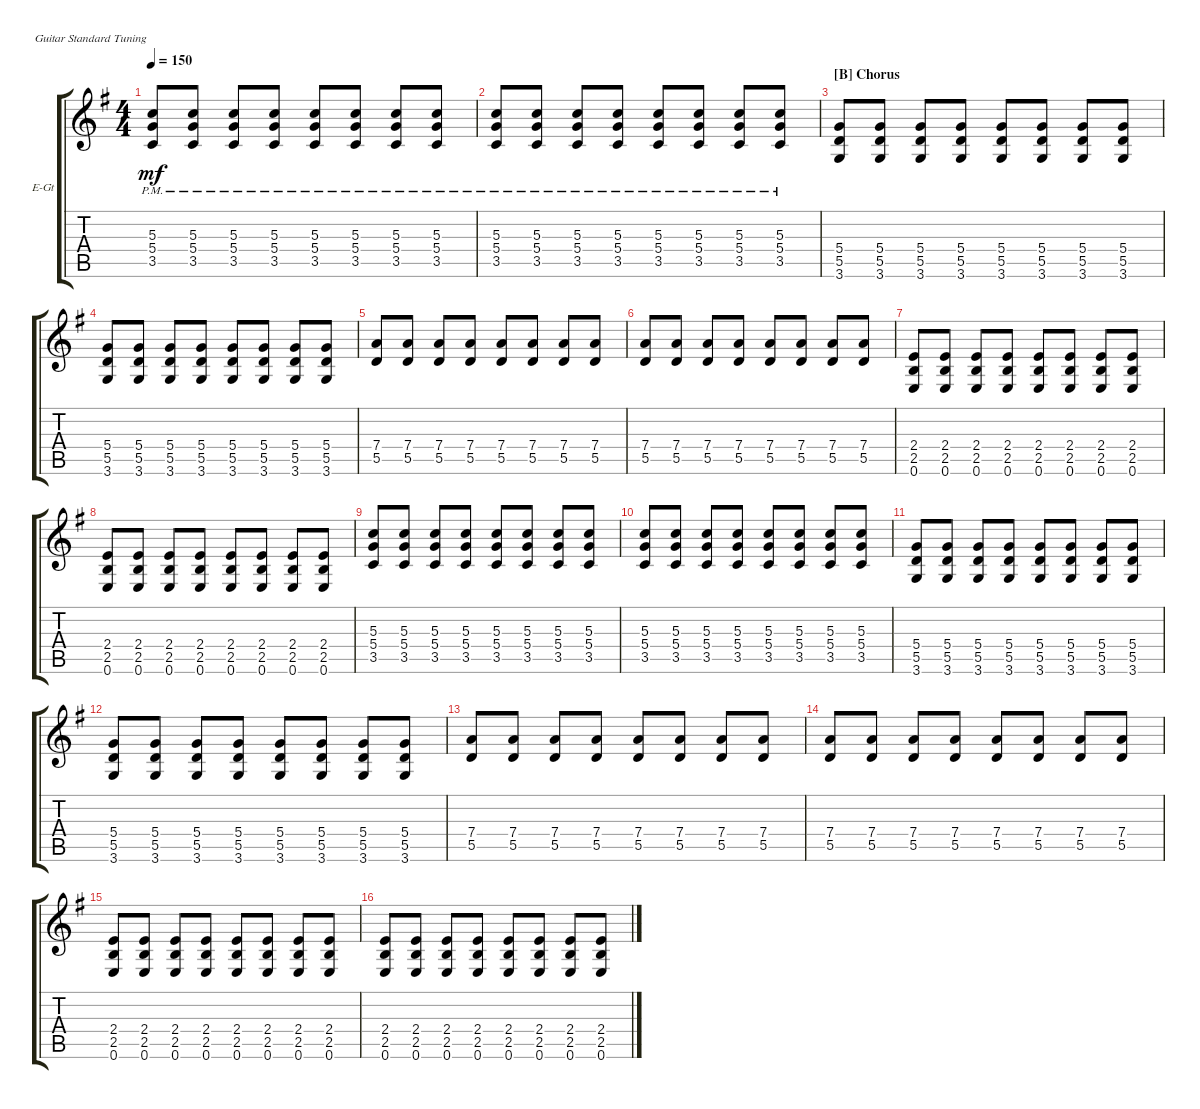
\defaultSystemsLayout 4
\bracketExtendMode groupsimilarinstruments
\firstSystemTrackNameOrientation horizontal
\otherSystemsTrackNameOrientation horizontal
\track ("Electric Guitar" "E-Gt") {instrument overdrivenguitar}
\staff {score tabs}
\tuning (E4 B3 G3 D3 A2 E2)
\ts (4 4)
\tempo 150
\clef g2
\ks g
(3.5{pm} 5.4{pm} 5.3{pm}).8{dy mf} (3.5{pm} 5.4{pm} 5.3{pm}).8 (3.5{pm} 5.4{pm} 5.3{pm}).8 (3.5{pm} 5.4{pm} 5.3{pm}).8 (3.5{pm} 5.4{pm} 5.3{pm}).8 (3.5{pm} 5.4{pm} 5.3{pm}).8 (3.5{pm} 5.4{pm} 5.3{pm}).8 (3.5{pm} 5.4{pm} 5.3{pm}).8 |
(3.5{pm} 5.4{pm} 5.3{pm}).8 (3.5{pm} 5.4{pm} 5.3{pm}).8 (3.5{pm} 5.4{pm} 5.3{pm}).8 (3.5{pm} 5.4{pm} 5.3{pm}).8 (3.5{pm} 5.4{pm} 5.3{pm}).8 (3.5{pm} 5.4{pm} 5.3{pm}).8 (3.5{pm} 5.4{pm} 5.3{pm}).8 (3.5{pm} 5.4{pm} 5.3{pm}).8 |
\section ("B" "Chorus")
(3.6 5.5 5.4).8 (3.6 5.5 5.4).8 (3.6 5.5 5.4).8 (3.6 5.5 5.4).8 (3.6 5.5 5.4).8 (3.6 5.5 5.4).8 (3.6 5.5 5.4).8 (3.6 5.5 5.4).8 |
(3.6 5.5 5.4).8 (3.6 5.5 5.4).8 (3.6 5.5 5.4).8 (3.6 5.5 5.4).8 (3.6 5.5 5.4).8 (3.6 5.5 5.4).8 (3.6 5.5 5.4).8 (3.6 5.5 5.4).8 |
(5.5 7.4).8 (5.5 7.4).8 (5.5 7.4).8 (5.5 7.4).8 (5.5 7.4).8 (5.5 7.4).8 (5.5 7.4).8 (5.5 7.4).8 |
(5.5 7.4).8 (5.5 7.4).8 (5.5 7.4).8 (5.5 7.4).8 (5.5 7.4).8 (5.5 7.4).8 (5.5 7.4).8 (5.5 7.4).8 |
(0.6 2.5 2.4).8 (0.6 2.5 2.4).8 (0.6 2.5 2.4).8 (0.6 2.5 2.4).8 (0.6 2.5 2.4).8 (0.6 2.5 2.4).8 (0.6 2.5 2.4).8 (0.6 2.5 2.4).8 |
(0.6 2.5 2.4).8 (0.6 2.5 2.4).8 (0.6 2.5 2.4).8 (0.6 2.5 2.4).8 (0.6 2.5 2.4).8 (0.6 2.5 2.4).8 (0.6 2.5 2.4).8 (0.6 2.5 2.4).8 |
(3.5 5.4 5.3).8 (3.5 5.4 5.3).8 (3.5 5.4 5.3).8 (3.5 5.4 5.3).8 (3.5 5.4 5.3).8 (3.5 5.4 5.3).8 (3.5 5.4 5.3).8 (3.5 5.4 5.3).8 |
(3.5 5.4 5.3).8 (3.5 5.4 5.3).8 (3.5 5.4 5.3).8 (3.5 5.4 5.3).8 (3.5 5.4 5.3).8 (3.5 5.4 5.3).8 (3.5 5.3 5.4).8 (3.5 5.4 5.3).8 |
(3.6 5.5 5.4).8 (3.6 5.5 5.4).8 (3.6 5.5 5.4).8 (3.6 5.5 5.4).8 (3.6 5.5 5.4).8 (3.6 5.5 5.4).8 (3.6 5.5 5.4).8 (3.6 5.5 5.4).8 |
(3.6 5.5 5.4).8 (3.6 5.5 5.4).8 (3.6 5.5 5.4).8 (3.6 5.5 5.4).8 (3.6 5.5 5.4).8 (3.6 5.5 5.4).8 (3.6 5.5 5.4).8 (3.6 5.5 5.4).8 |
(5.5 7.4).8 (5.5 7.4).8 (5.5 7.4).8 (5.5 7.4).8 (5.5 7.4).8 (5.5 7.4).8 (5.5 7.4).8 (5.5 7.4).8 |
(5.5 7.4).8 (5.5 7.4).8 (5.5 7.4).8 (5.5 7.4).8 (5.5 7.4).8 (5.5 7.4).8 (5.5 7.4).8 (5.5 7.4).8 |
(0.6 2.5 2.4).8 (0.6 2.5 2.4).8 (0.6 2.5 2.4).8 (0.6 2.5 2.4).8 (0.6 2.5 2.4).8 (0.6 2.5 2.4).8 (0.6 2.5 2.4).8 (0.6 2.5 2.4).8 |
(0.6 2.5 2.4).8 (0.6 2.5 2.4).8 (0.6 2.5 2.4).8 (0.6 2.5 2.4).8 (0.6 2.5 2.4).8 (0.6 2.5 2.4).8 (0.6 2.5 2.4).8 (0.6 2.5 2.4).8
